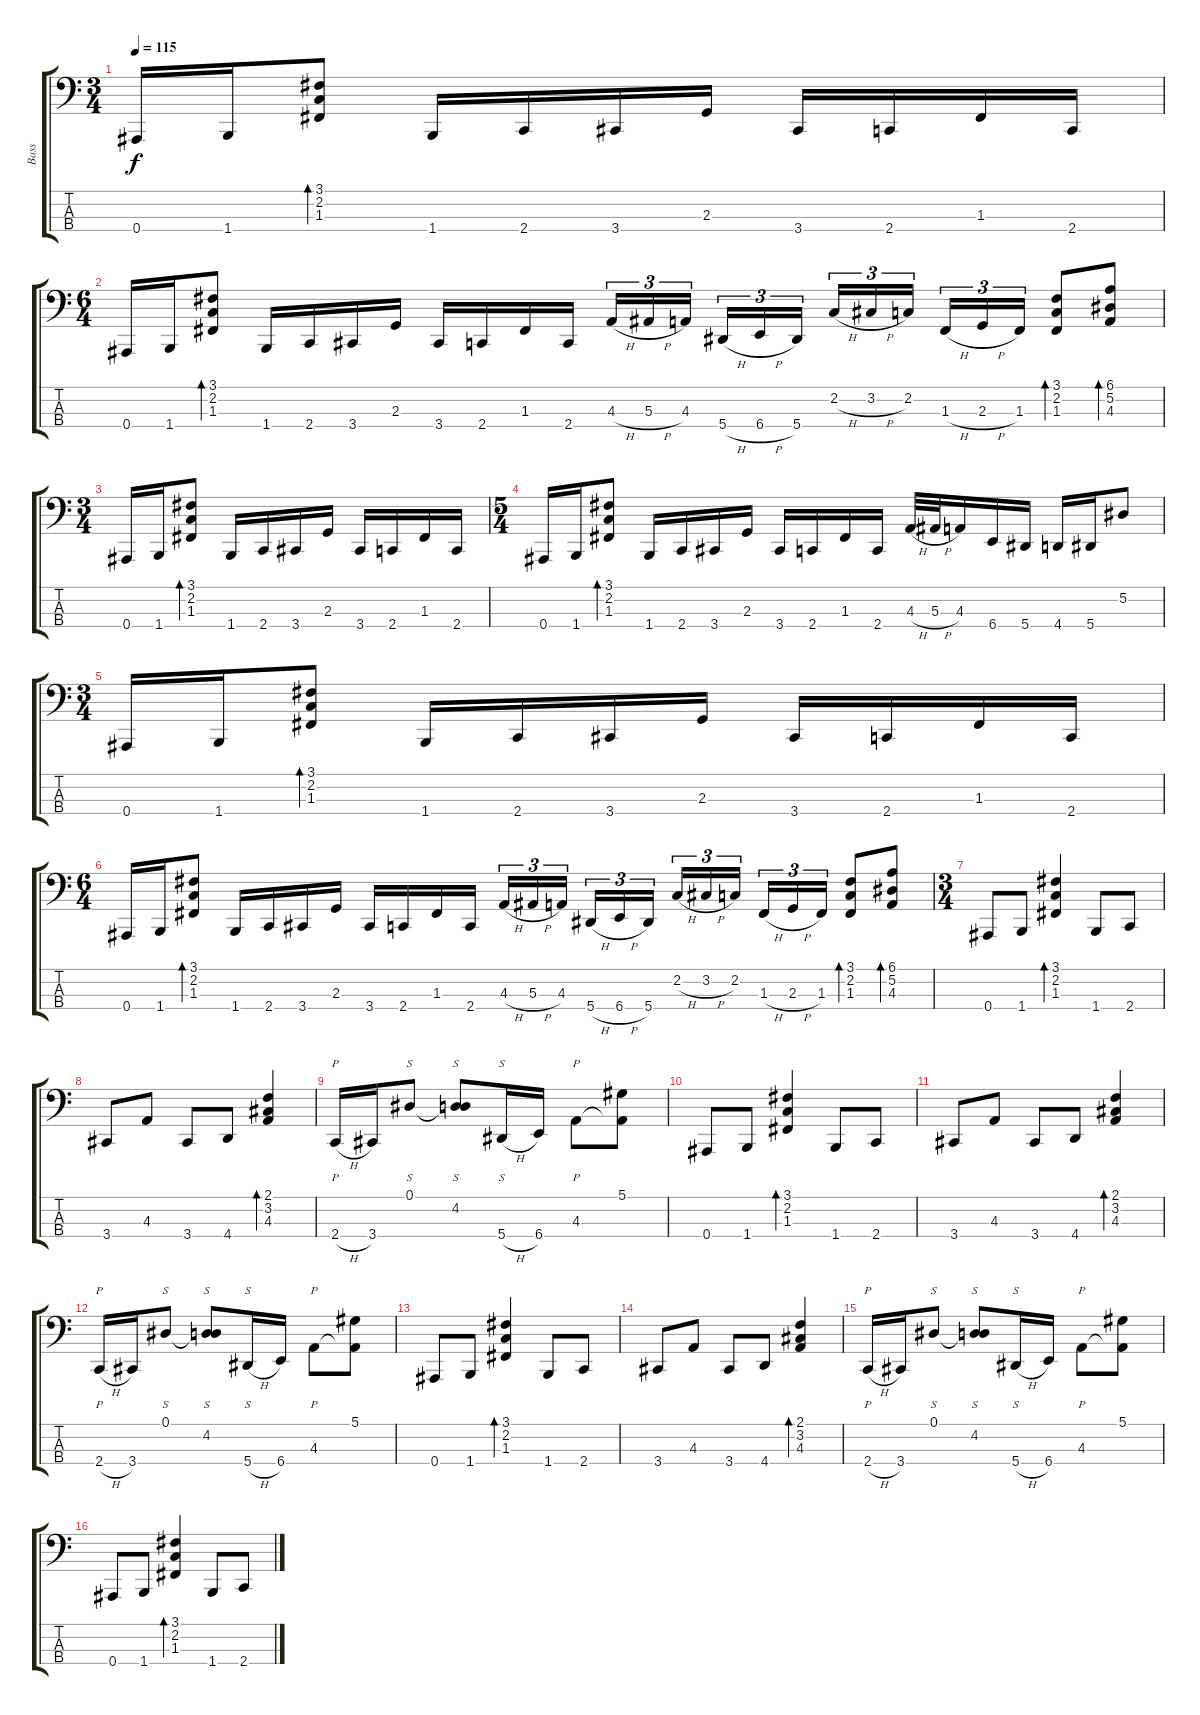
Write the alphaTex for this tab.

\track ("Bass" "Bass") {instrument electricbassfinger}
\staff {score tabs}
\tuning (Eb2 Bb1 F1 Bb0) {hide}
\ts (3 4)
\tempo 115
\clef f4
\ks c
0.4.16{dy f} 1.4.16 (3.1 2.2 1.3).8{bd 60} 1.4.16 2.4.16 3.4.16 2.3.16 3.4.16 2.4.16 1.3.16 2.4.16 |
\ts (6 4)
0.4.16 1.4.16 (3.1 2.2 1.3).8{bd 60} 1.4.16 2.4.16 3.4.16 2.3.16 3.4.16 2.4.16 1.3.16 2.4.16 4.3{h}.16{tu (3 2)} 5.3{h}.16{tu (3 2)} 4.3.16{tu (3 2) beam splitsecondary} 5.4{h}.16{tu (3 2)} 6.4{h}.16{tu (3 2)} 5.4.16{tu (3 2) beam splitsecondary} 2.2{h}.16{tu (3 2)} 3.2{h}.16{tu (3 2)} 2.2.16{tu (3 2) beam splitsecondary} 1.3{h}.16{tu (3 2)} 2.3{h}.16{tu (3 2)} 1.3.16{tu (3 2)} (3.1 2.2 1.3).8{bd 30} (6.1 5.2 4.3).8{bd 30} |
\ts (3 4)
0.4.16 1.4.16 (3.1 2.2 1.3).8{bd 60} 1.4.16 2.4.16 3.4.16 2.3.16 3.4.16 2.4.16 1.3.16 2.4.16 |
\ts (5 4)
0.4.16 1.4.16 (3.1 2.2 1.3).8{bd 60} 1.4.16 2.4.16 3.4.16 2.3.16 3.4.16 2.4.16 1.3.16 2.4.16 4.3{h}.32 5.3{h}.32 4.3.16 6.4.16 5.4.16 4.4.16 5.4.16 5.2.8 |
\ts (3 4)
0.4.16 1.4.16 (3.1 2.2 1.3).8{bd 60} 1.4.16 2.4.16 3.4.16 2.3.16 3.4.16 2.4.16 1.3.16 2.4.16 |
\ts (6 4)
0.4.16 1.4.16 (3.1 2.2 1.3).8{bd 60} 1.4.16 2.4.16 3.4.16 2.3.16 3.4.16 2.4.16 1.3.16 2.4.16 4.3{h}.16{tu (3 2)} 5.3{h}.16{tu (3 2)} 4.3.16{tu (3 2) beam splitsecondary} 5.4{h}.16{tu (3 2)} 6.4{h}.16{tu (3 2)} 5.4.16{tu (3 2) beam splitsecondary} 2.2{h}.16{tu (3 2)} 3.2{h}.16{tu (3 2)} 2.2.16{tu (3 2) beam splitsecondary} 1.3{h}.16{tu (3 2)} 2.3{h}.16{tu (3 2)} 1.3.16{tu (3 2)} (3.1 2.2 1.3).8{bd 30} (6.1 5.2 4.3).8{bd 30} |
\ts (3 4)
0.4.8 1.4.8 (3.1 2.2 1.3).4{bd 60} 1.4.8 2.4.8 |
3.4.8 4.3.8 3.4.8 4.4.8 (2.1 3.2 4.3).4{bd 60} |
2.4{h}.16{p instrument slapbass1} 3.4.16 0.1.8{s} (0.1{t} 4.2).8{s} 5.4{h}.16{s} 6.4.16 4.3.8{p} (5.1 4.3{t}).8 |
0.4.8{instrument electricbassfinger} 1.4.8 (3.1 2.2 1.3).4{bd 60} 1.4.8 2.4.8 |
3.4.8 4.3.8 3.4.8 4.4.8 (2.1 3.2 4.3).4{bd 60} |
2.4{h}.16{p instrument slapbass1} 3.4.16 0.1.8{s} (0.1{t} 4.2).8{s} 5.4{h}.16{s} 6.4.16 4.3.8{p} (5.1 4.3{t}).8 |
0.4.8{instrument electricbassfinger} 1.4.8 (3.1 2.2 1.3).4{bd 60} 1.4.8 2.4.8 |
3.4.8 4.3.8 3.4.8 4.4.8 (2.1 3.2 4.3).4{bd 60} |
2.4{h}.16{p instrument slapbass1} 3.4.16 0.1.8{s} (0.1{t} 4.2).8{s} 5.4{h}.16{s} 6.4.16 4.3.8{p} (5.1 4.3{t}).8 |
0.4.8{instrument electricbassfinger} 1.4.8 (3.1 2.2 1.3).4{bd 60} 1.4.8 2.4.8
